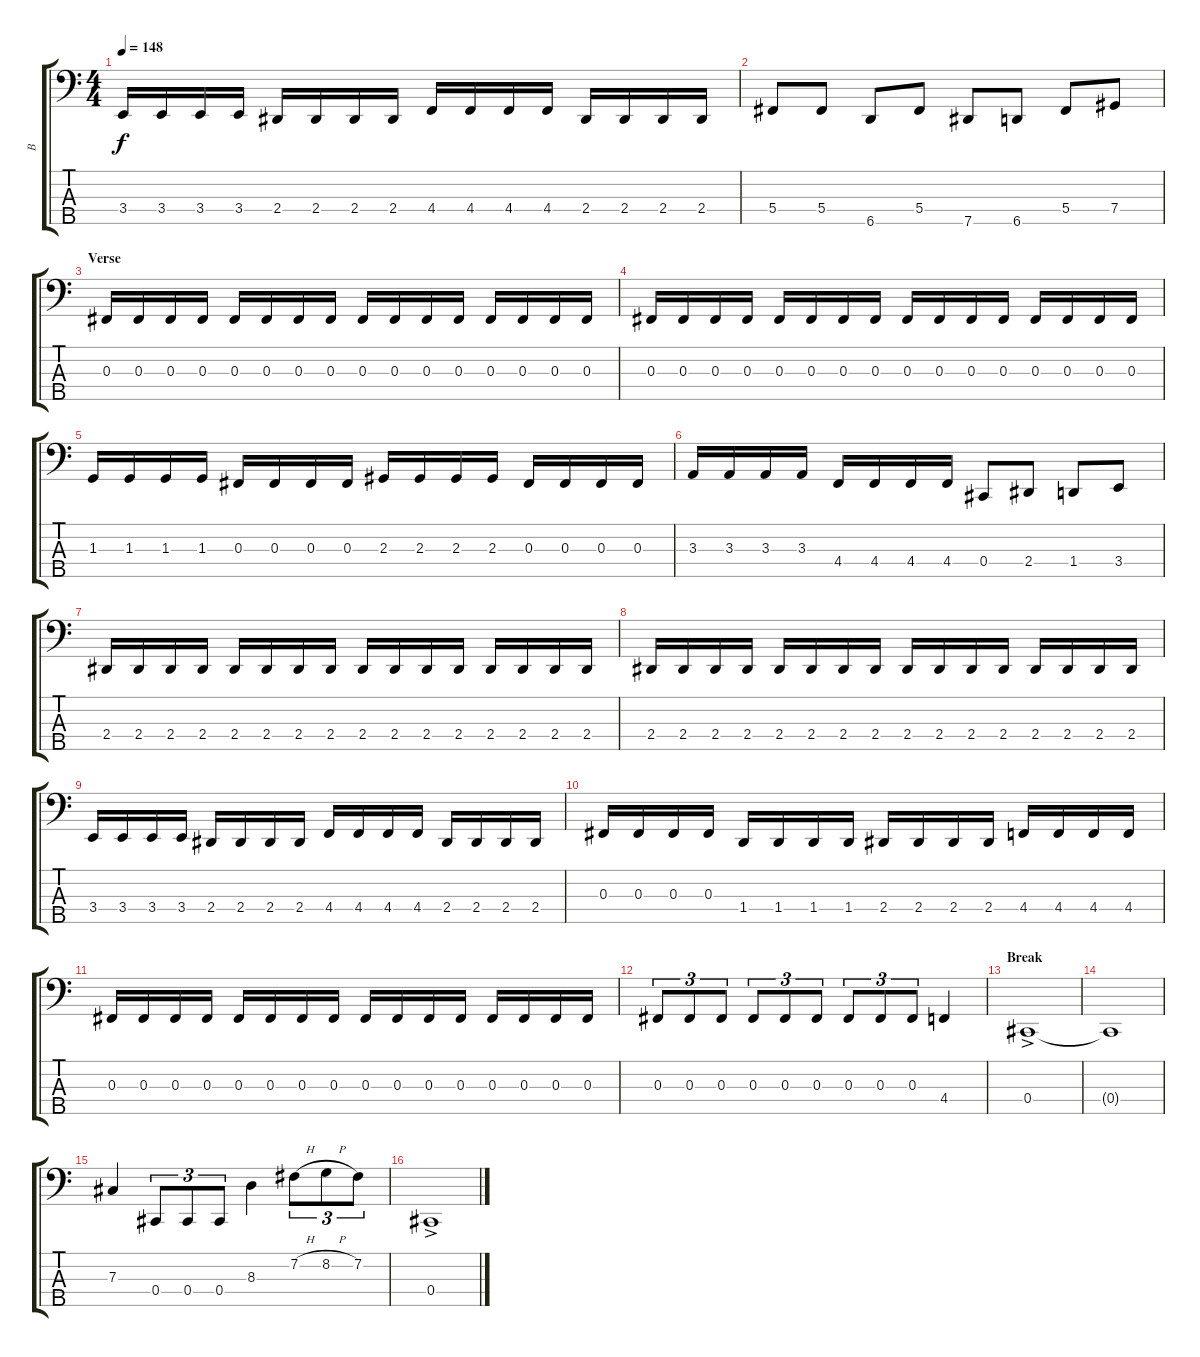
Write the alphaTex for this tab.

\track ("B" "B") {instrument electricbassfinger}
\staff {score tabs}
\tuning (E2 B1 Gb1 Db1 Ab0) {hide}
\ts (4 4)
\tempo 148
\clef f4
\ks c
3.4.16{dy f} 3.4.16 3.4.16 3.4.16 2.4.16 2.4.16 2.4.16 2.4.16 4.4.16 4.4.16 4.4.16 4.4.16 2.4.16 2.4.16 2.4.16 2.4.16 |
5.4.8 5.4.8 6.5.8 5.4.8 7.5.8 6.5.8 5.4.8 7.4.8 |
\section ("" "Verse")
0.3.16 0.3.16 0.3.16 0.3.16 0.3.16 0.3.16 0.3.16 0.3.16 0.3.16 0.3.16 0.3.16 0.3.16 0.3.16 0.3.16 0.3.16 0.3.16 |
0.3.16 0.3.16 0.3.16 0.3.16 0.3.16 0.3.16 0.3.16 0.3.16 0.3.16 0.3.16 0.3.16 0.3.16 0.3.16 0.3.16 0.3.16 0.3.16 |
1.3.16 1.3.16 1.3.16 1.3.16 0.3.16 0.3.16 0.3.16 0.3.16 2.3.16 2.3.16 2.3.16 2.3.16 0.3.16 0.3.16 0.3.16 0.3.16 |
3.3.16 3.3.16 3.3.16 3.3.16 4.4.16 4.4.16 4.4.16 4.4.16 0.4.8 2.4.8 1.4.8 3.4.8 |
2.4.16 2.4.16 2.4.16 2.4.16 2.4.16 2.4.16 2.4.16 2.4.16 2.4.16 2.4.16 2.4.16 2.4.16 2.4.16 2.4.16 2.4.16 2.4.16 |
2.4.16 2.4.16 2.4.16 2.4.16 2.4.16 2.4.16 2.4.16 2.4.16 2.4.16 2.4.16 2.4.16 2.4.16 2.4.16 2.4.16 2.4.16 2.4.16 |
3.4.16 3.4.16 3.4.16 3.4.16 2.4.16 2.4.16 2.4.16 2.4.16 4.4.16 4.4.16 4.4.16 4.4.16 2.4.16 2.4.16 2.4.16 2.4.16 |
0.3.16 0.3.16 0.3.16 0.3.16 1.4.16 1.4.16 1.4.16 1.4.16 2.4.16 2.4.16 2.4.16 2.4.16 4.4.16 4.4.16 4.4.16 4.4.16 |
0.3.16 0.3.16 0.3.16 0.3.16 0.3.16 0.3.16 0.3.16 0.3.16 0.3.16 0.3.16 0.3.16 0.3.16 0.3.16 0.3.16 0.3.16 0.3.16 |
0.3.8{tu (3 2)} 0.3.8{tu (3 2)} 0.3.8{tu (3 2)} 0.3.8{tu (3 2)} 0.3.8{tu (3 2)} 0.3.8{tu (3 2)} 0.3.8{tu (3 2)} 0.3.8{tu (3 2)} 0.3.8{tu (3 2)} 4.4.4 |
\section ("" "Break")
0.4{ac}.1 |
0.4{t}.1 |
7.3.4 0.4.8{tu (3 2)} 0.4.8{tu (3 2)} 0.4.8{tu (3 2)} 8.3.4 7.2{h}.8{tu (3 2)} 8.2{h}.8{tu (3 2)} 7.2.8{tu (3 2)} |
0.4{ac}.1
